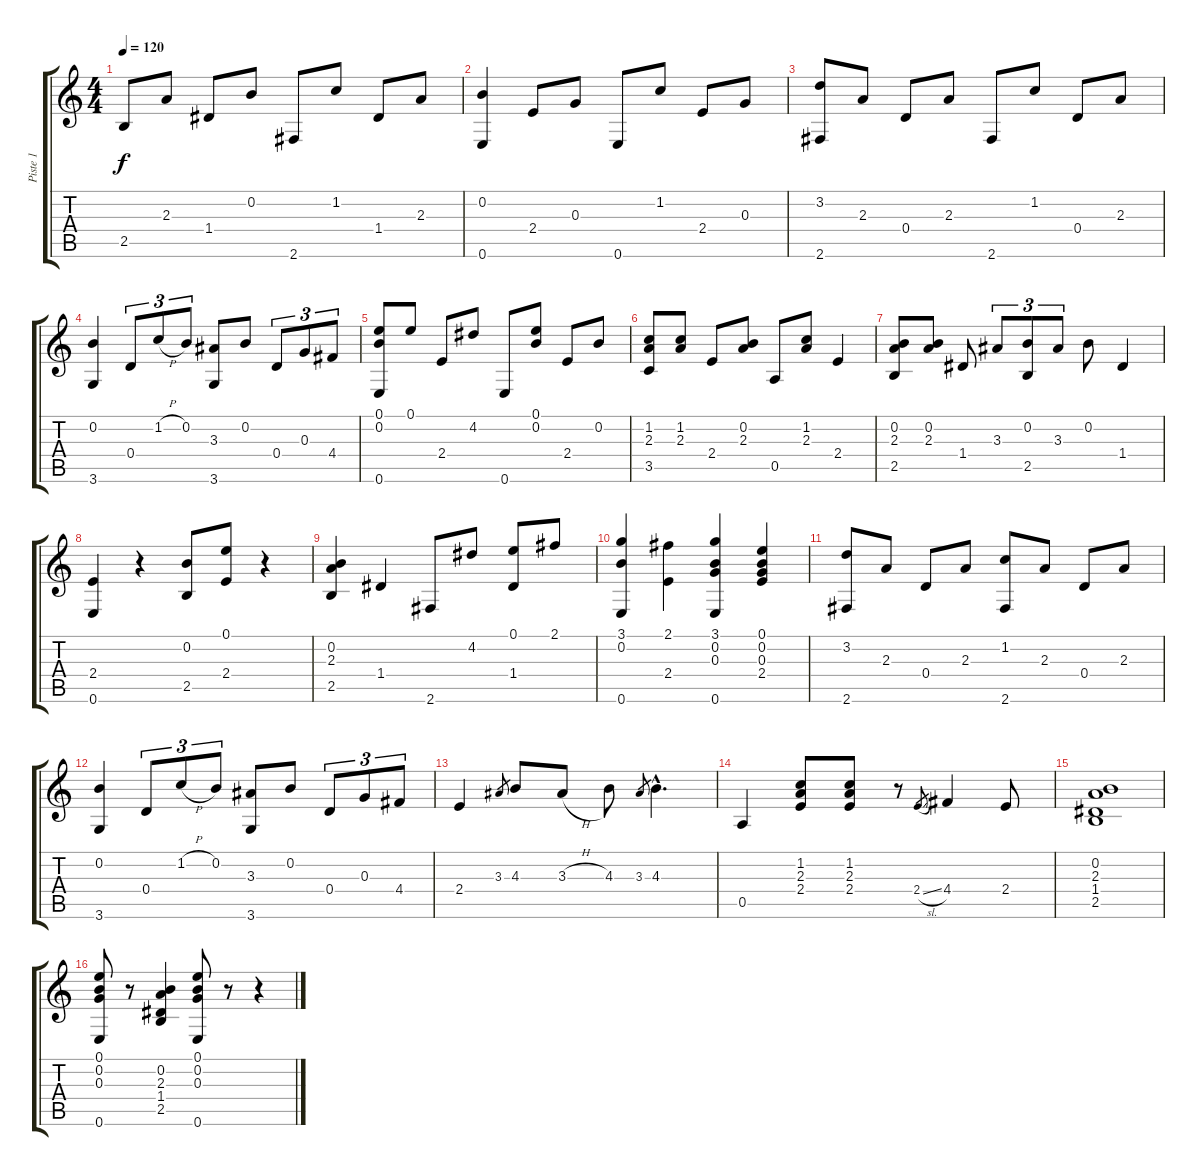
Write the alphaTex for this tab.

\track ("Piste 1" "Piste 1") {instrument acousticguitarnylon}
\staff {score tabs}
\tuning (E4 B3 G3 D3 A2 E2) {hide}
\ts (4 4)
\tempo 120
\clef g2
\ks c
2.5.8{dy f} 2.3.8 1.4.8 0.2.8 2.6.8 1.2.8 1.4.8 2.3.8 |
(0.2 0.6).4 2.4.8 0.3.8 0.6.8 1.2.8 2.4.8 0.3.8 |
(3.2 2.6).8 2.3.8 0.4.8 2.3.8 2.6.8 1.2.8 0.4.8 2.3.8 |
(0.2 3.6).4 0.4.8{tu (3 2)} 1.2{h}.8{tu (3 2)} 0.2.8{tu (3 2)} (3.3 3.6).8 0.2.8 0.4.8{tu (3 2)} 0.3.8{tu (3 2)} 4.4.8{tu (3 2)} |
(0.1 0.2 0.6).8 0.1.8 2.4.8 4.2.8 0.6.8 (0.1 0.2).8 2.4.8 0.2.8 |
(1.2 2.3 3.5).8 (1.2 2.3).8 2.4.8 (0.2 2.3).8 0.5.8 (1.2 2.3).8 2.4.4 |
(0.2 2.3 2.5).8 (0.2 2.3).8 1.4.8 3.3.8{tu (3 2)} (0.2 2.5).8{tu (3 2)} 3.3.8{tu (3 2)} 0.2.8 1.4.4 |
(2.4 0.6).4 r.4 (0.2 2.5).8 (0.1 2.4).8 r.4 |
(0.2 2.3 2.5).4 1.4.4 2.6.8 4.2.8 (0.1 1.4).8 2.1.8 |
(3.1 0.2 0.6).4 (2.1 2.4).4 (3.1 0.2 0.3 0.6).4 (0.1 0.2 0.3 2.4).4 |
(3.2 2.6).8 2.3.8 0.4.8 2.3.8 (1.2 2.6).8 2.3.8 0.4.8 2.3.8 |
(0.2 3.6).4 0.4.8{tu (3 2)} 1.2{h}.8{tu (3 2)} 0.2.8{tu (3 2)} (3.3 3.6).8 0.2.8 0.4.8{tu (3 2)} 0.3.8{tu (3 2)} 4.4.8{tu (3 2)} |
2.4.4 3.3.8{gr} 4.3.8 3.3{h}.8 4.3.8 3.3.8{gr} 4.3{hac}.4{d} |
0.5.4 (1.2 2.3 2.4).8 (1.2 2.3 2.4).8 r.8 2.4{sl}.8{gr} 4.4.4 2.4.8 |
(0.2 2.3 1.4 2.5).1 |
(0.1 0.2 0.3 0.6).8 r.8 (0.2 2.3 1.4 2.5).4 (0.1 0.2 0.3 0.6).8 r.8 r.4
